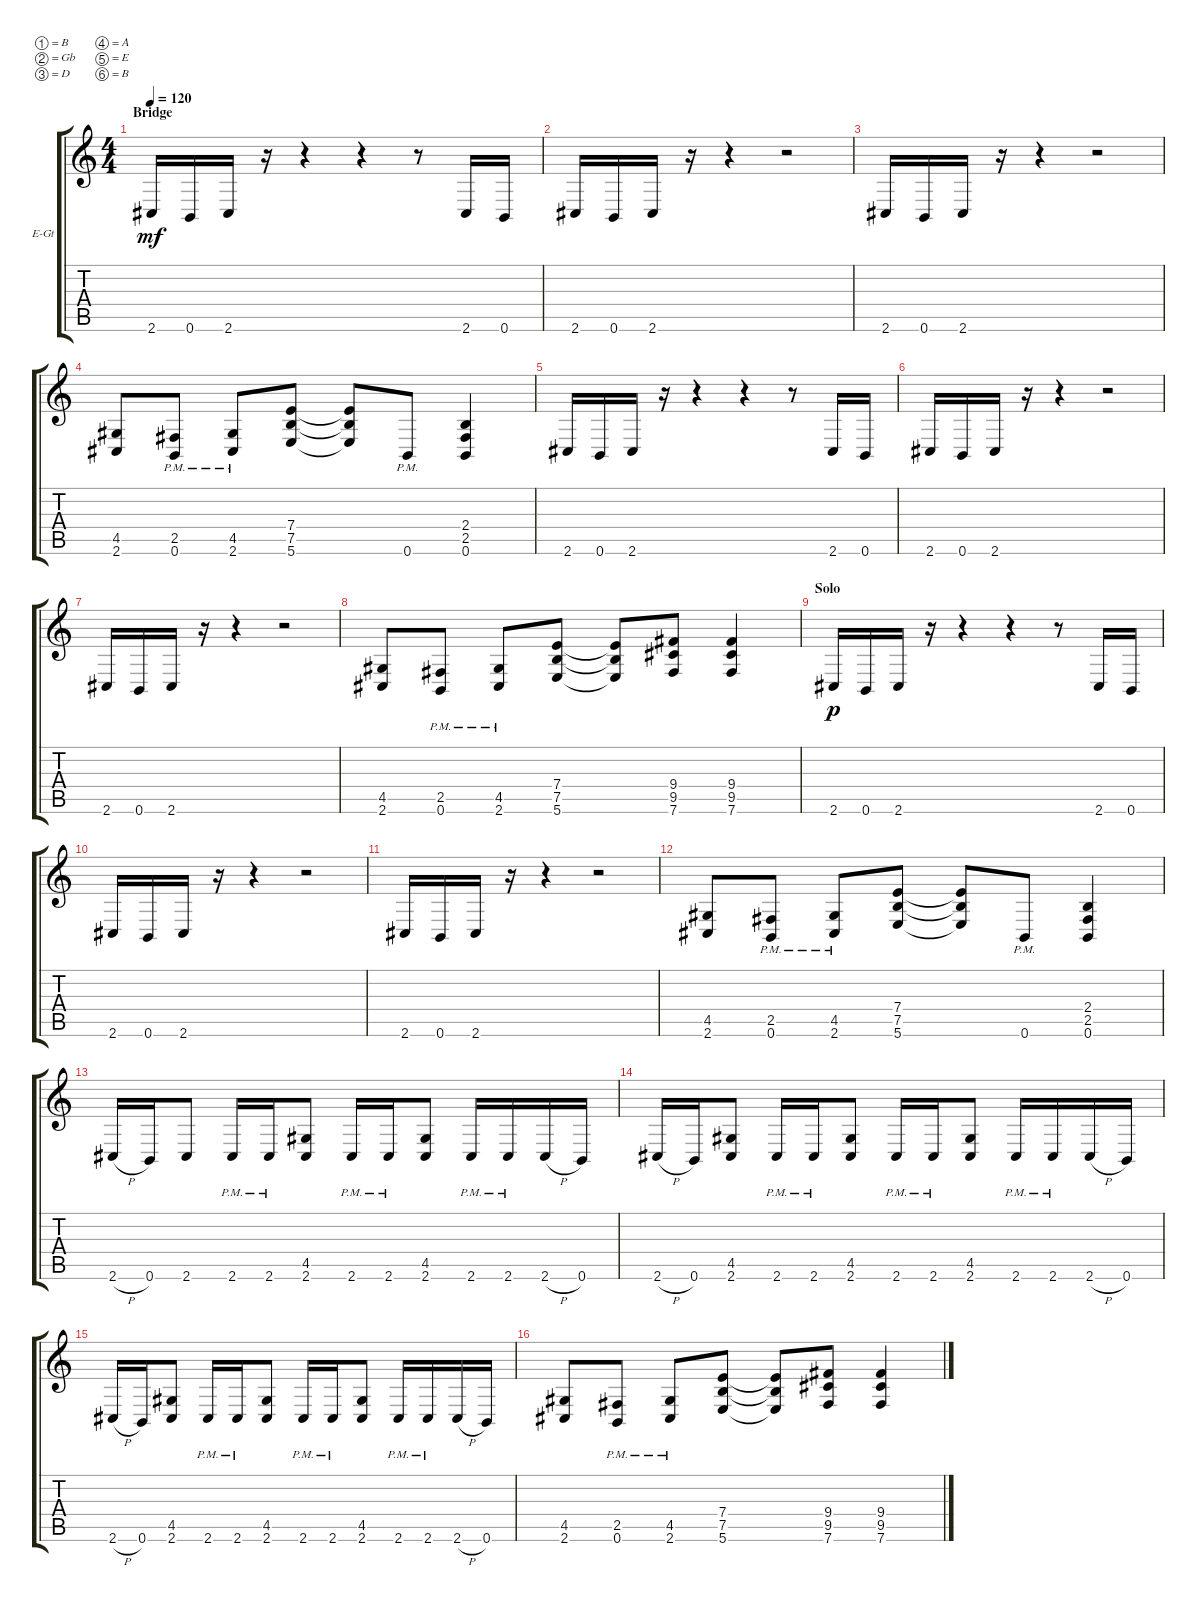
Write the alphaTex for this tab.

\bracketExtendMode groupsimilarinstruments
\firstSystemTrackNameOrientation horizontal
\otherSystemsTrackNameOrientation horizontal
\track ("Electric Guitar 1" "E-Gt") {instrument distortionguitar}
\staff {score tabs}
\tuning (B3 Gb3 D3 A2 E2 B1)
\ts (4 4)
\section ("" "Bridge")
\tempo 120
\clef g2
\ks c
2.6.16{dy mf} 0.6.16 2.6.16 r.16 r.4 r.4 r.8 2.6.16 0.6.16 |
2.6.16 0.6.16 2.6.16 r.16 r.4 r.2 |
2.6.16 0.6.16 2.6.16 r.16 r.4 r.2 |
(2.6 4.5).8 (0.6{pm} 2.5{pm}).8 (2.6{pm} 4.5{pm}).8 (5.6 7.5 7.4).8 (5.6{t} 7.5{t} 7.4{t}).8 0.6{pm}.8 (0.6 2.5 2.4).4 |
2.6.16 0.6.16 2.6.16 r.16 r.4 r.4 r.8 2.6.16 0.6.16 |
2.6.16 0.6.16 2.6.16 r.16 r.4 r.2 |
2.6.16 0.6.16 2.6.16 r.16 r.4 r.2 |
(2.6 4.5).8 (0.6{pm} 2.5{pm}).8 (2.6{pm} 4.5{pm}).8 (5.6 7.5 7.4).8 (5.6{t} 7.5{t} 7.4{t}).8 (7.6 9.5 9.4).8 (7.6 9.5 9.4).4 |
\section ("" "Solo")
2.6.16{dy p} 0.6.16 2.6.16 r.16 r.4 r.4 r.8 2.6.16 0.6.16 |
2.6.16 0.6.16 2.6.16 r.16 r.4 r.2 |
2.6.16 0.6.16 2.6.16 r.16 r.4 r.2 |
(2.6 4.5).8 (0.6{pm} 2.5{pm}).8 (2.6{pm} 4.5{pm}).8 (5.6 7.5 7.4).8 (5.6{t} 7.5{t} 7.4{t}).8 0.6{pm}.8 (0.6 2.5 2.4).4 |
2.6{h}.16 0.6.16 2.6.8 2.6{pm}.16 2.6{pm}.16 (2.6 4.5).8 2.6{pm}.16 2.6{pm}.16 (2.6 4.5).8 2.6{pm}.16 2.6{pm}.16 2.6{h}.16 0.6.16 |
2.6{h}.16 0.6.16 (2.6 4.5).8 2.6{pm}.16 2.6{pm}.16 (2.6 4.5).8 2.6{pm}.16 2.6{pm}.16 (2.6 4.5).8 2.6{pm}.16 2.6{pm}.16 2.6{h}.16 0.6.16 |
2.6{h}.16 0.6.16 (2.6 4.5).8 2.6{pm}.16 2.6{pm}.16 (2.6 4.5).8 2.6{pm}.16 2.6{pm}.16 (2.6 4.5).8 2.6{pm}.16 2.6{pm}.16 2.6{h}.16 0.6.16 |
(2.6 4.5).8 (0.6{pm} 2.5{pm}).8 (2.6{pm} 4.5{pm}).8 (5.6 7.5 7.4).8 (5.6{t} 7.5{t} 7.4{t}).8 (7.6 9.5 9.4).8 (7.6 9.5 9.4).4
